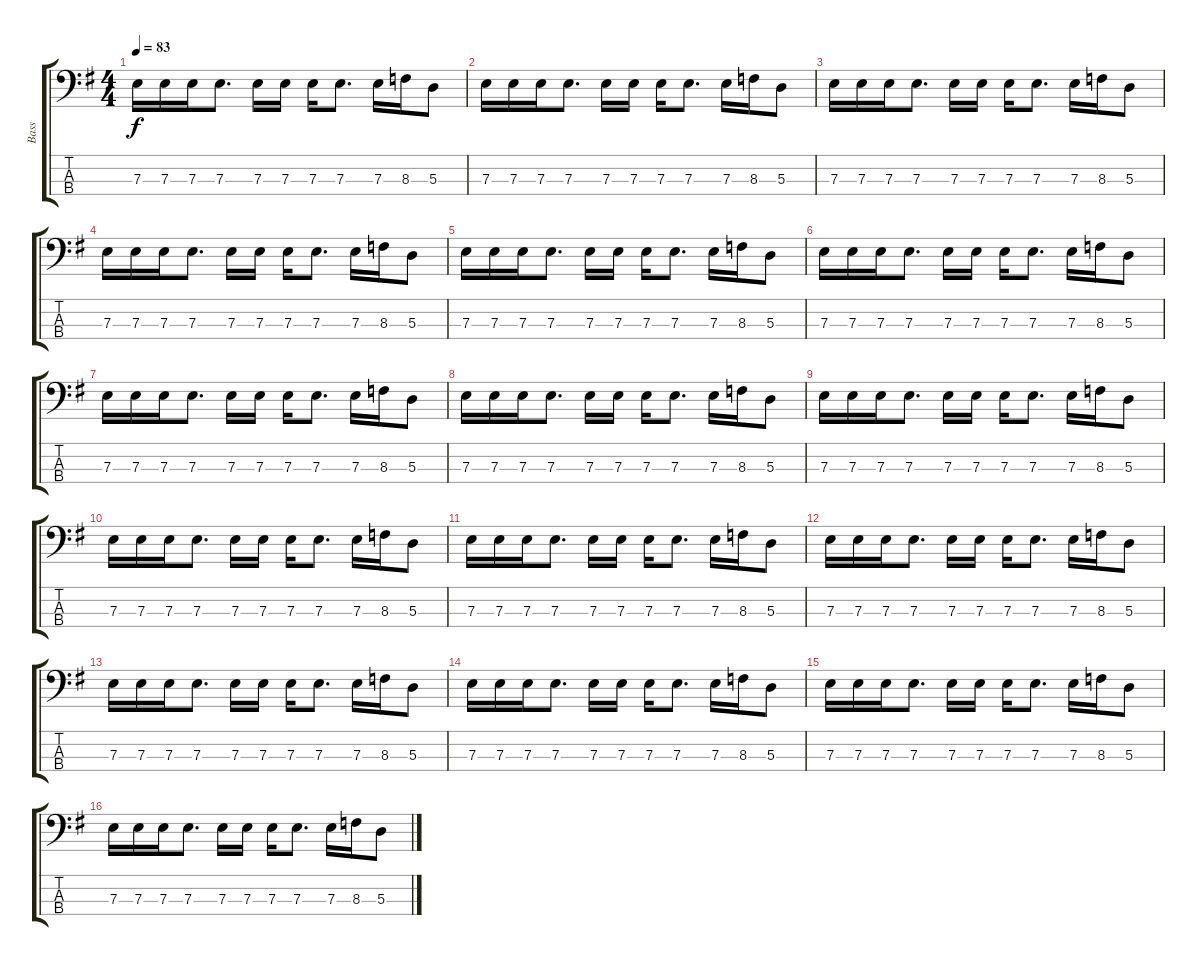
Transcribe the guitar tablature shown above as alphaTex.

\track ("Bass" "Bass") {instrument electricbassfinger}
\staff {score tabs}
\tuning (G2 D2 A1 D1) {hide}
\ts (4 4)
\tempo 83
\clef f4
\ks eminor
7.3.16{dy f} 7.3.16 7.3.16 7.3.8{d} 7.3.16 7.3.16 7.3.16 7.3.8{d} 7.3.16 8.3.16 5.3.8 |
7.3.16 7.3.16 7.3.16 7.3.8{d} 7.3.16 7.3.16 7.3.16 7.3.8{d} 7.3.16 8.3.16 5.3.8 |
7.3.16 7.3.16 7.3.16 7.3.8{d} 7.3.16 7.3.16 7.3.16 7.3.8{d} 7.3.16 8.3.16 5.3.8 |
7.3.16 7.3.16 7.3.16 7.3.8{d} 7.3.16 7.3.16 7.3.16 7.3.8{d} 7.3.16 8.3.16 5.3.8 |
7.3.16 7.3.16 7.3.16 7.3.8{d} 7.3.16 7.3.16 7.3.16 7.3.8{d} 7.3.16 8.3.16 5.3.8 |
7.3.16 7.3.16 7.3.16 7.3.8{d} 7.3.16 7.3.16 7.3.16 7.3.8{d} 7.3.16 8.3.16 5.3.8 |
7.3.16 7.3.16 7.3.16 7.3.8{d} 7.3.16 7.3.16 7.3.16 7.3.8{d} 7.3.16 8.3.16 5.3.8 |
7.3.16 7.3.16 7.3.16 7.3.8{d} 7.3.16 7.3.16 7.3.16 7.3.8{d} 7.3.16 8.3.16 5.3.8 |
7.3.16{volume 8} 7.3.16 7.3.16 7.3.8{d} 7.3.16 7.3.16 7.3.16 7.3.8{d} 7.3.16 8.3.16 5.3.8 |
7.3.16 7.3.16 7.3.16 7.3.8{d} 7.3.16 7.3.16 7.3.16 7.3.8{d} 7.3.16 8.3.16 5.3.8 |
7.3.16 7.3.16 7.3.16 7.3.8{d} 7.3.16 7.3.16 7.3.16 7.3.8{d} 7.3.16 8.3.16 5.3.8 |
7.3.16 7.3.16 7.3.16 7.3.8{d} 7.3.16 7.3.16 7.3.16 7.3.8{d} 7.3.16 8.3.16 5.3.8 |
7.3.16 7.3.16 7.3.16 7.3.8{d} 7.3.16 7.3.16 7.3.16 7.3.8{d} 7.3.16 8.3.16 5.3.8 |
7.3.16 7.3.16 7.3.16 7.3.8{d} 7.3.16 7.3.16 7.3.16 7.3.8{d} 7.3.16 8.3.16 5.3.8 |
7.3.16 7.3.16 7.3.16 7.3.8{d} 7.3.16 7.3.16 7.3.16 7.3.8{d} 7.3.16 8.3.16 5.3.8 |
7.3.16 7.3.16 7.3.16 7.3.8{d} 7.3.16 7.3.16 7.3.16 7.3.8{d} 7.3.16 8.3.16 5.3.8
